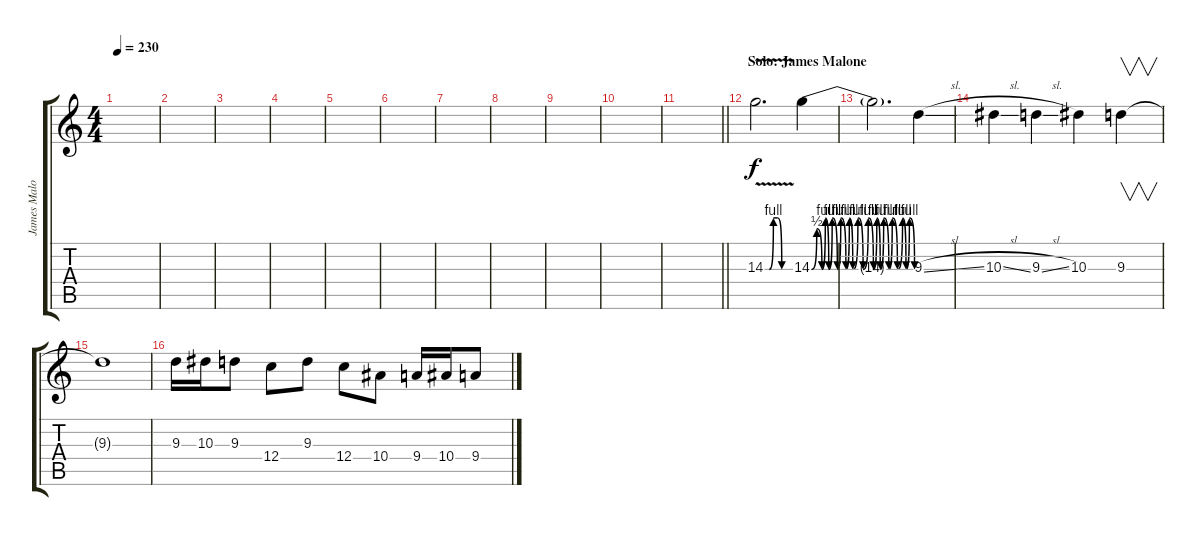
\track ("James Malone Lead" "James Malo") {instrument distortionguitar}
\staff {score tabs}
\tuning (D4 A3 F3 C3 G2 D2) {hide}
\ts (4 4)
\tempo 230
\clef g2
\ks c
|
|
|
|
|
|
|
|
|
|
\barLineRight lightlight
|
\section ("" "Solo: James Malone")
14.3{be (custom 0 0 10 0 20 4 30 4 40 0 60 0) v}.2{d balance 8} 14.3{be (custom 0 0 3 2 6 0 8 4 10 0 12 4 15 0 17 4 20 0 22 4 24 0 27 4 30 0 33 4 36 0 38 4 40 0 42 4 45 0 47 4 50 0 53 4 55 0 57 4 60 0)}.4 |
14.3{t}.2{d} 9.3{sl}.4 |
10.3{sl}.4 9.3{sl}.4 10.3.4 9.3.4{v} |
9.3{t}.1 |
9.3.16 10.3.16 9.3.8 12.4.8 9.3.8 12.4.8 10.4.8 9.4.16 10.4.16 9.4.8
